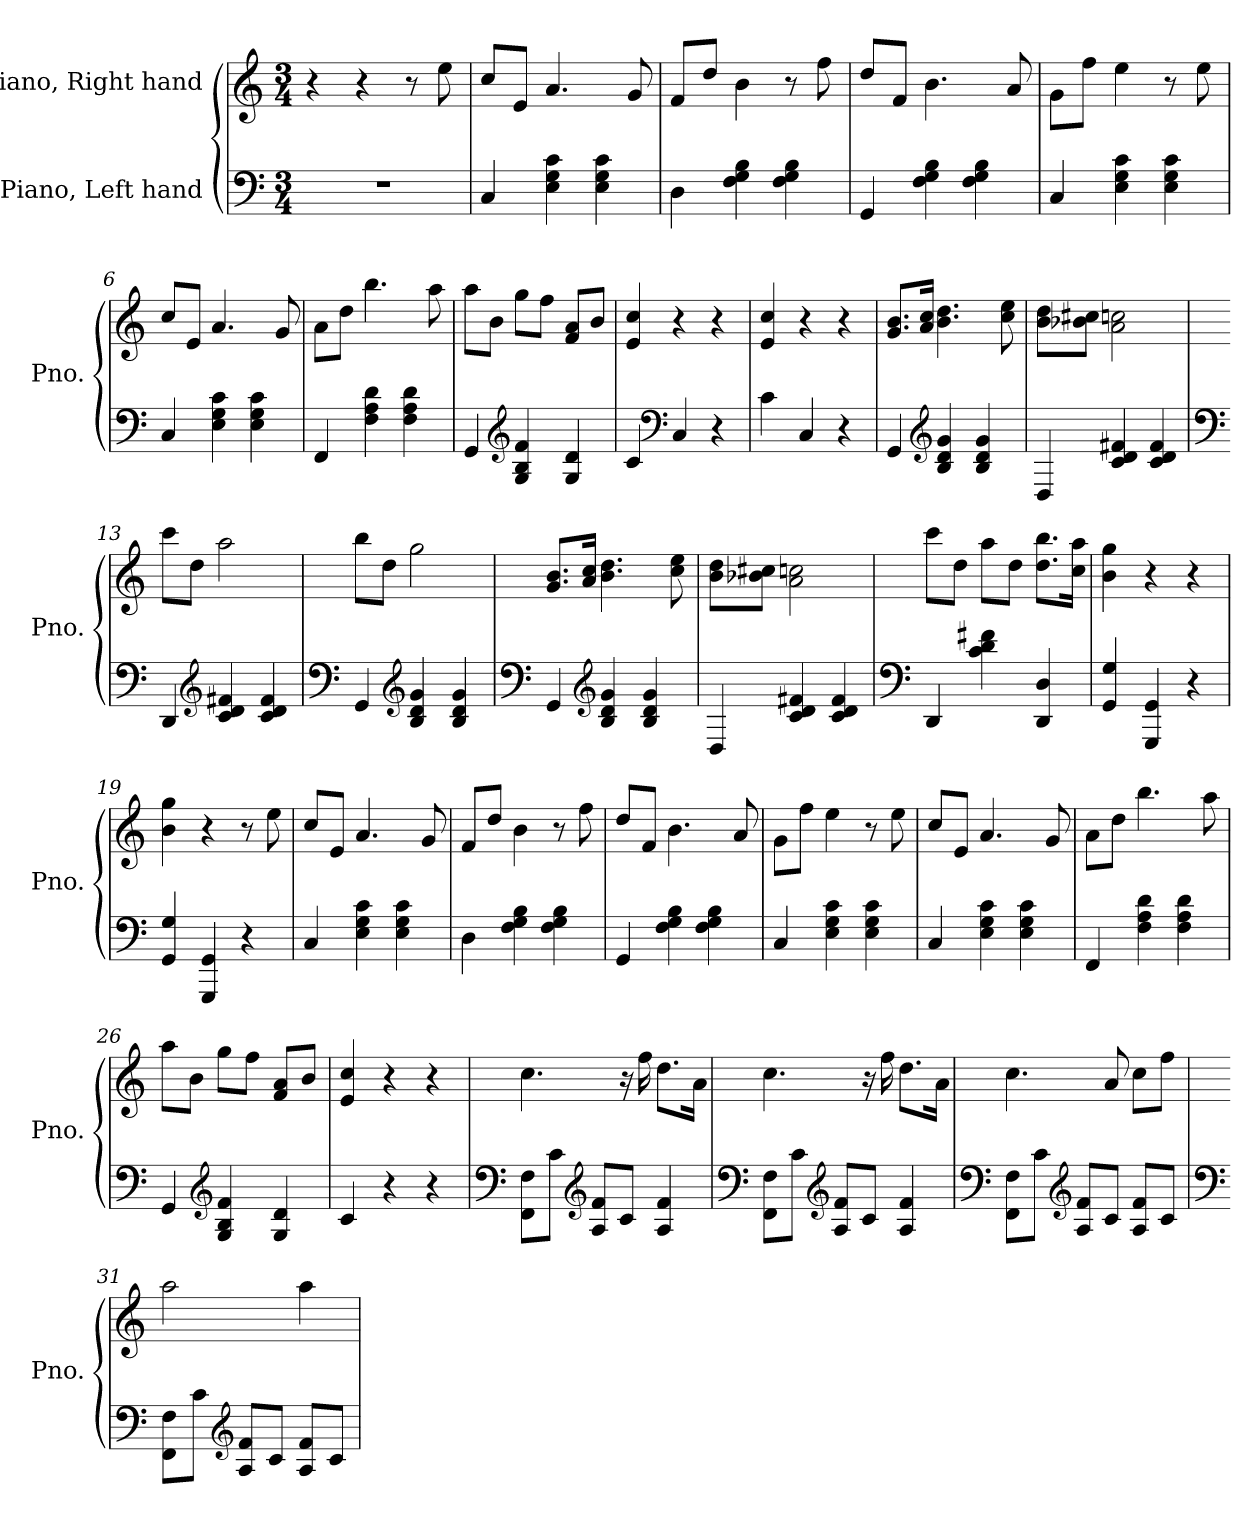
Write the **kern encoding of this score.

**kern	**kern
*part2	*part1
*staff2	*staff1
*I"Piano, Left hand	*I"Piano, Right hand
*I'Pno.	*I'Pno.
*clefF4	*clefG2
*k[]	*k[]
*M3/4	*M3/4
*MM120	*MM120
=1	=1
2.r	4r
.	4r
.	8r
.	8ee\
=2	=2
4C/	8cc/L
.	8e/J
4E\ 4G\ 4c\	4.a/
4E\ 4G\ 4c\	.
.	8g/
=3	=3
4D\	8f/L
.	8dd/J
4F\ 4G\ 4B\	4b\
4F\ 4G\ 4B\	8r
.	8ff\
=4	=4
4GG/	8dd/L
.	8f/J
4F\ 4G\ 4B\	4.b\
4F\ 4G\ 4B\	.
.	8a/
=5	=5
4C/	8g\L
.	8ff\J
4E\ 4G\ 4c\	4ee\
4E\ 4G\ 4c\	8r
.	8ee\
=6	=6
4C/	8cc/L
.	8e/J
4E\ 4G\ 4c\	4.a/
4E\ 4G\ 4c\	.
.	8g/
!!LO:LB:g=z
=7	=7
4FF/	8a\L
.	8dd\J
4F\ 4A\ 4d\	4.bb\
4F\ 4A\ 4d\	.
.	8aa\
=8	=8
4GG/	8aa\L
.	8b\J
*clefG2	*
4G/ 4B/ 4f/	8gg\L
.	8ff\J
4G/ 4d/	8f/ 8a/L
.	8b/J
=9	=9
4c/	4e/ 4cc/
*clefF4	*
4C/	4r
4r	4r
=10	=10
4c\	4e/ 4cc/
4C/	4r
4r	4r
=11	=11
4GG/	8.g/ 8.b/L
.	16a/ 16cc/Jk
*clefG2	*
4B/ 4d/ 4g/	4.b\ 4.dd\
4B/ 4d/ 4g/	.
.	8cc\ 8ee\
=12	=12
4D/	8b\ 8dd\L
.	8b-X\ 8cc#X\J
4c/ 4d/ 4f#X/	2a\ 2ccn\
4c/ 4d/ 4f#/	.
!!LO:LB:g=z
=13	=13
*clefF4	*
4DD/	8ccc\L
.	8dd\J
*clefG2	*
4c/ 4d/ 4f#X/	2aa\
4c/ 4d/ 4f#/	.
=14	=14
*clefF4	*
4GG/	8bb\L
.	8dd\J
*clefG2	*
4B/ 4d/ 4g/	2gg\
4B/ 4d/ 4g/	.
=15	=15
*clefF4	*
4GG/	8.g/ 8.b/L
.	16a/ 16cc/Jk
*clefG2	*
4B/ 4d/ 4g/	4.b\ 4.dd\
4B/ 4d/ 4g/	.
.	8cc\ 8ee\
=16	=16
4D/	8b\ 8dd\L
.	8b-X\ 8cc#X\J
4c/ 4d/ 4f#X/	2a\ 2ccn\
4c/ 4d/ 4f#/	.
=17	=17
*clefF4	*
4DD/	8ccc\L
.	8dd\J
4c\ 4d\ 4f#X\	8aa\L
.	8dd\J
4DD/ 4D/	8.dd\ 8.bb\L
.	16cc\ 16aa\Jk
!!LO:LB:g=z
=18	=18
4GG/ 4G/	4b\ 4gg\
4GGG/ 4GG/	4r
4r	4r
=19	=19
4GG/ 4G/	4b\ 4gg\
4GGG/ 4GG/	4r
4r	8r
.	8ee\
=20	=20
4C/	8cc/L
.	8e/J
4E\ 4G\ 4c\	4.a/
4E\ 4G\ 4c\	.
.	8g/
=21	=21
4D\	8f/L
.	8dd/J
4F\ 4G\ 4B\	4b\
4F\ 4G\ 4B\	8r
.	8ff\
=22	=22
4GG/	8dd/L
.	8f/J
4F\ 4G\ 4B\	4.b\
4F\ 4G\ 4B\	.
.	8a/
=23	=23
4C/	8g\L
.	8ff\J
4E\ 4G\ 4c\	4ee\
4E\ 4G\ 4c\	8r
.	8ee\
=24	=24
4C/	8cc/L
.	8e/J
4E\ 4G\ 4c\	4.a/
4E\ 4G\ 4c\	.
.	8g/
!!LO:LB:g=z
=25	=25
4FF/	8a\L
.	8dd\J
4F\ 4A\ 4d\	4.bb\
4F\ 4A\ 4d\	.
.	8aa\
=26	=26
4GG/	8aa\L
.	8b\J
*clefG2	*
4G/ 4B/ 4f/	8gg\L
.	8ff\J
4G/ 4d/	8f/ 8a/L
.	8b/J
=27	=27
4c/	4e/ 4cc/
4r	4r
4r	4r
=28	=28
*clefF4	*
8FF\ 8F\L	4.cc\
8c\J	.
*clefG2	*
8A/ 8f/L	.
8c/J	16r
.	16ff\
4A/ 4f/	8.dd\L
.	16a\Jk
=29	=29
*clefF4	*
8FF\ 8F\L	4.cc\
8c\J	.
*clefG2	*
8A/ 8f/L	.
8c/J	16r
.	16ff\
4A/ 4f/	8.dd\L
.	16a\Jk
!!LO:LB:g=z
=30	=30
*clefF4	*
8FF\ 8F\L	4.cc\
8c\J	.
*clefG2	*
8A/ 8f/L	.
8c/J	8a/
8A/ 8f/L	8cc\L
8c/J	8ff\J
=31	=31
*clefF4	*
8FF\ 8F\L	2aa\
8c\J	.
*clefG2	*
8A/ 8f/L	.
8c/J	.
8A/ 8f/L	4aa\
8c/J	.
=	=
*-	*-
